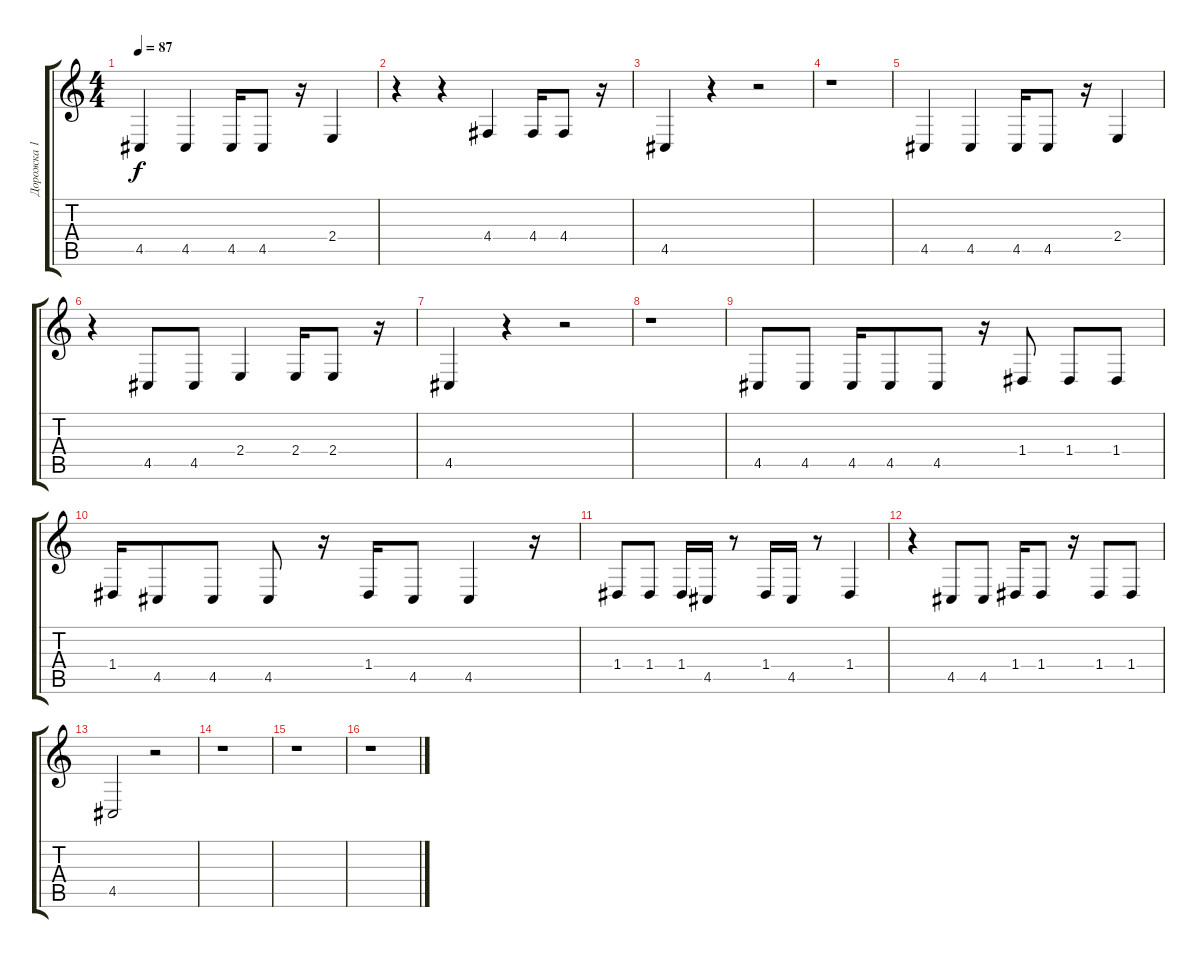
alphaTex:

\track ("Дорожка 1" "Дорожка 1") {instrument acousticgrandpiano}
\staff {score tabs}
\tuning (E4 B3 G3 D3 A2 E2) {hide}
\ts (4 4)
\tempo 87
\clef g2
\ks c
4.5.4{dy f} 4.5.4 4.5.16 4.5.8 r.16 2.4.4 |
r.4 r.4 4.4.4 4.4.16 4.4.8 r.16 |
4.5.4 r.4 r.2 |
r.1 |
4.5.4 4.5.4 4.5.16 4.5.8 r.16 2.4.4 |
r.4 4.5.8 4.5.8 2.4.4 2.4.16 2.4.8 r.16 |
4.5.4 r.4 r.2 |
r.1 |
4.5.8 4.5.8 4.5.16 4.5.8 4.5.8 r.16 1.4.8 1.4.8 1.4.8 |
1.4.16 4.5.8 4.5.8 4.5.8 r.16 1.4.16 4.5.8 4.5.4 r.16 |
1.4.8 1.4.8 1.4.16 4.5.16 r.8 1.4.16 4.5.16 r.8 1.4.4 |
r.4 4.5.8 4.5.8 1.4.16 1.4.8 r.16 1.4.8 1.4.8 |
4.5.2 r.2 |
r.1 |
r.1 |
r.1
